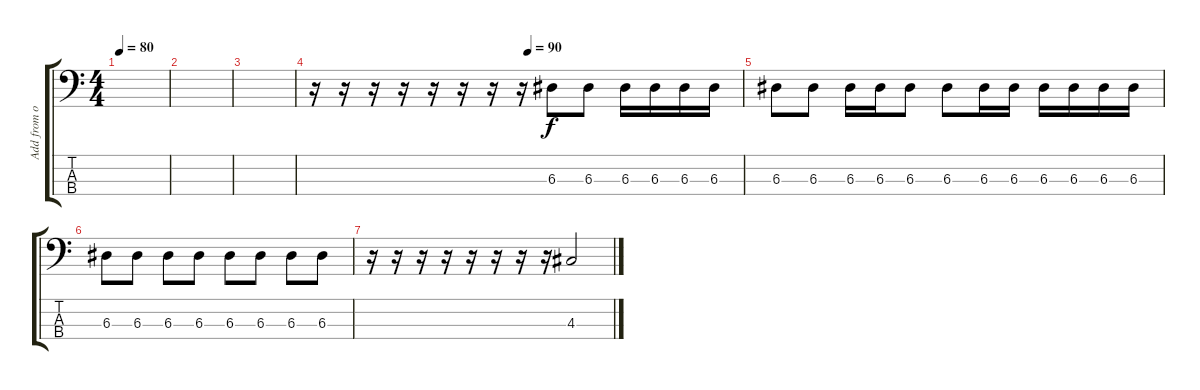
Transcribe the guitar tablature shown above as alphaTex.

\track ("Add from original" "Add from o") {instrument electricbassfinger}
\staff {score tabs}
\tuning (G2 D2 A1 E1) {hide}
\ts (4 4)
\tempo 80
\clef f4
\ks c
|
|
|
\tempo (90 0.5)
r.16 r.16 r.16 r.16 r.16 r.16 r.16 r.16 6.3.8 6.3.8 6.3.16 6.3.16 6.3.16 6.3.16 |
6.3.8 6.3.8 6.3.16 6.3.16 6.3.8 6.3.8 6.3.16 6.3.16 6.3.16 6.3.16 6.3.16 6.3.16 |
6.3.8 6.3.8 6.3.8 6.3.8 6.3.8 6.3.8 6.3.8 6.3.8 |
r.16 r.16 r.16 r.16 r.16 r.16 r.16 r.16 4.3.2
